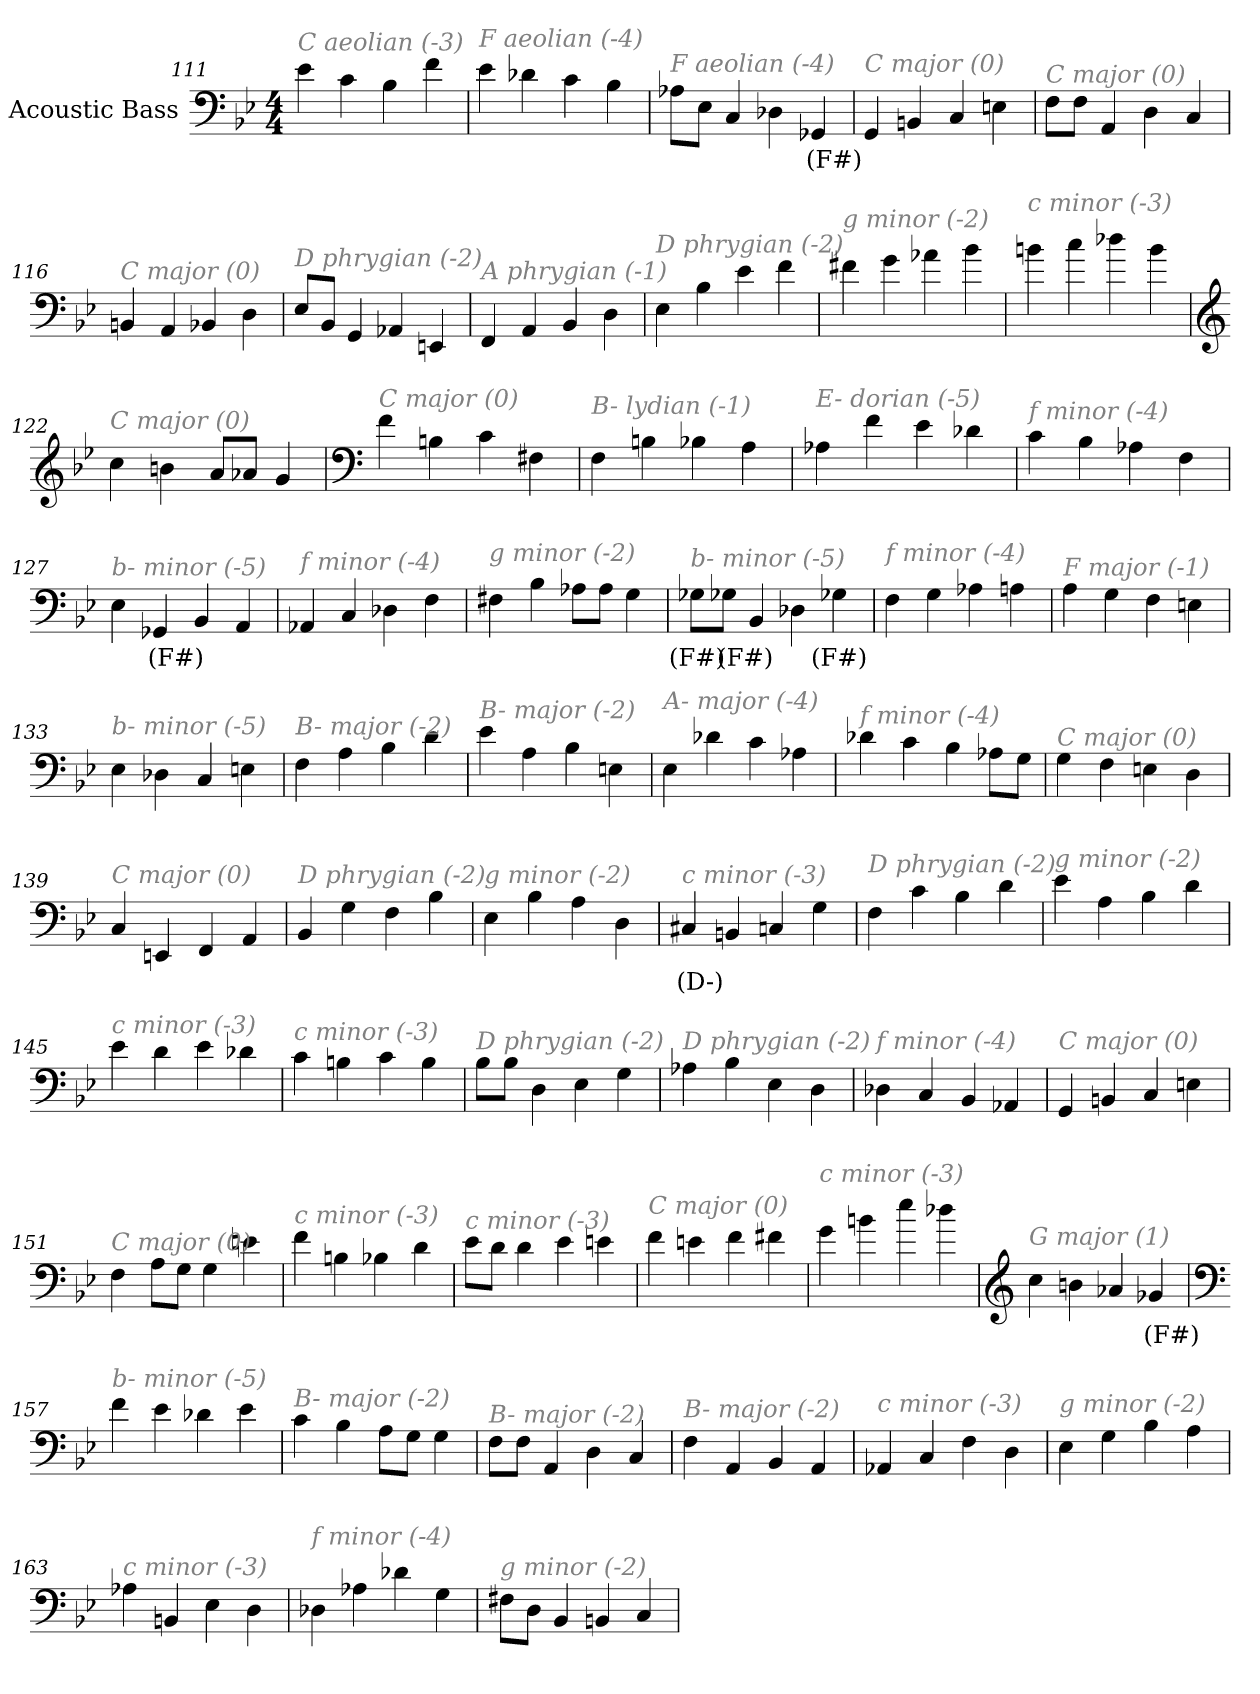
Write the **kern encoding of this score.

**kern	**text
*part1	*part1
*staff1	*staff1
*I"Acoustic Bass	*
*clefF4	*
*ITrd7c12	*
*k[b-e-]	*
*B-:	*
*M4/4	*
=111	=111
!LO:TX:i:color=#808080:t=C aeolian (-3)	!
4E-	.
4C	.
4BB-	.
4F	.
=112	=112
!LO:TX:i:color=#808080:t=F aeolian (-4)	!
4E-	.
4D-X	.
4C	.
4BB-	.
=113	=113
!LO:TX:i:color=#808080:t=F aeolian (-4)	!
8AA-XL	.
8EE-J	.
4CC	.
4DD-X	.
4GGG-Xi	(F#)
=114	=114
!LO:TX:i:color=#808080:t=C major (0)	!
4GGG	.
4BBBn	.
4CC	.
4EEn	.
=115	=115
!LO:TX:i:color=#808080:t=C major (0)	!
8FFL	.
8FFJ	.
4AAA	.
4DD	.
4CC	.
=116	=116
!LO:TX:i:color=#808080:t=C major (0)	!
4BBBn	.
4AAA	.
4BBB-X	.
4DD	.
=117	=117
!LO:TX:i:color=#808080:t=D phrygian (-2)	!
8EE-L	.
8BBB-J	.
4GGG	.
4AAA-X	.
4EEEn	.
=118	=118
!LO:TX:i:color=#808080:t=A phrygian (-1)	!
4FFF	.
4AAA	.
4BBB-	.
4DD	.
=119	=119
!LO:TX:i:color=#808080:t=D phrygian (-2)	!
4EE-	.
4BB-	.
4E-	.
4F	.
=120	=120
!LO:TX:i:color=#808080:t=g minor (-2)	!
4F#X	.
4G	.
4A-X	.
4B-	.
=121	=121
!LO:TX:i:color=#808080:t=c minor (-3)	!
4Bn	.
4c	.
4d-X	.
4B	.
=122	=122
*clefG2	*
!LO:TX:i:color=#808080:t=C major (0)	!
4c	.
4Bn	.
8AL	.
8A-XJ	.
4G	.
=123	=123
*clefF4	*
!LO:TX:i:color=#808080:t=C major (0)	!
4F	.
4BBn	.
4C	.
4FF#X	.
=124	=124
!LO:TX:i:color=#808080:t=B- lydian (-1)	!
4FF	.
4BBn	.
4BB-X	.
4AA	.
=125	=125
!LO:TX:i:color=#808080:t=E- dorian (-5)	!
4AA-X	.
4F	.
4E-	.
4D-X	.
=126	=126
!LO:TX:i:color=#808080:t=f minor (-4)	!
4C	.
4BB-	.
4AA-X	.
4FF	.
=127	=127
!LO:TX:i:color=#808080:t=b- minor (-5)	!
4EE-	.
4GGG-Xi	(F#)
4BBB-	.
4AAA	.
=128	=128
!LO:TX:i:color=#808080:t=f minor (-4)	!
4AAA-X	.
4CC	.
4DD-X	.
4FF	.
=129	=129
!LO:TX:i:color=#808080:t=g minor (-2)	!
4FF#X	.
4BB-	.
8AA-XL	.
8AA-J	.
4GG	.
=130	=130
!LO:TX:i:color=#808080:t=b- minor (-5)	!
8GG-XiL	(F#)
8GG-XiJ	(F#)
4BBB-	.
4DD-X	.
4GG-Xi	(F#)
=131	=131
!LO:TX:i:color=#808080:t=f minor (-4)	!
4FF	.
4GG	.
4AA-X	.
4AAn	.
=132	=132
!LO:TX:i:color=#808080:t=F major (-1)	!
4AA	.
4GG	.
4FF	.
4EEn	.
=133	=133
!LO:TX:i:color=#808080:t=b- minor (-5)	!
4EE-	.
4DD-X	.
4CC	.
4EEn	.
=134	=134
!LO:TX:i:color=#808080:t=B- major (-2)	!
4FF	.
4AA	.
4BB-	.
4D	.
=135	=135
!LO:TX:i:color=#808080:t=B- major (-2)	!
4E-	.
4AA	.
4BB-	.
4EEn	.
=136	=136
!LO:TX:i:color=#808080:t=A- major (-4)	!
4EE-	.
4D-X	.
4C	.
4AA-X	.
=137	=137
!LO:TX:i:color=#808080:t=f minor (-4)	!
4D-X	.
4C	.
4BB-	.
8AA-XL	.
8GGJ	.
=138	=138
!LO:TX:i:color=#808080:t=C major (0)	!
4GG	.
4FF	.
4EEn	.
4DD	.
=139	=139
!LO:TX:i:color=#808080:t=C major (0)	!
4CC	.
4EEEn	.
4FFF	.
4AAA	.
=140	=140
!LO:TX:i:color=#808080:t=D phrygian (-2)	!
4BBB-	.
4GG	.
4FF	.
4BB-	.
=141	=141
!LO:TX:i:color=#808080:t=g minor (-2)	!
4EE-	.
4BB-	.
4AA	.
4DD	.
=142	=142
!LO:TX:i:color=#808080:t=c minor (-3)	!
4CC#Xj	(D-)
4BBBn	.
4CC	.
4GG	.
=143	=143
!LO:TX:i:color=#808080:t=D phrygian (-2)	!
4FF	.
4C	.
4BB-	.
4D	.
=144	=144
!LO:TX:i:color=#808080:t=g minor (-2)	!
4E-	.
4AA	.
4BB-	.
4D	.
=145	=145
!LO:TX:i:color=#808080:t=c minor (-3)	!
4E-	.
4D	.
4E-	.
4D-X	.
=146	=146
!LO:TX:i:color=#808080:t=c minor (-3)	!
4C	.
4BBn	.
4C	.
4BB	.
=147	=147
!LO:TX:i:color=#808080:t=D phrygian (-2)	!
8BB-L	.
8BB-J	.
4DD	.
4EE-	.
4GG	.
=148	=148
!LO:TX:i:color=#808080:t=D phrygian (-2)	!
4AA-X	.
4BB-	.
4EE-	.
4DD	.
=149	=149
!LO:TX:i:color=#808080:t=f minor (-4)	!
4DD-X	.
4CC	.
4BBB-	.
4AAA-X	.
=150	=150
!LO:TX:i:color=#808080:t=C major (0)	!
4GGG	.
4BBBn	.
4CC	.
4EEn	.
=151	=151
!LO:TX:i:color=#808080:t=C major (0)	!
4FF	.
8AAL	.
8GGJ	.
4GG	.
4En	.
=152	=152
!LO:TX:i:color=#808080:t=c minor (-3)	!
4F	.
4BBn	.
4BB-X	.
4D	.
=153	=153
!LO:TX:i:color=#808080:t=c minor (-3)	!
8E-L	.
8DJ	.
4D	.
4E-	.
4En	.
=154	=154
!LO:TX:i:color=#808080:t=C major (0)	!
4F	.
4En	.
4F	.
4F#X	.
=155	=155
!LO:TX:i:color=#808080:t=c minor (-3)	!
4G	.
4Bn	.
4e-	.
4d-X	.
=156	=156
*clefG2	*
!LO:TX:i:color=#808080:t=G major (1)	!
4c	.
4Bn	.
4A-X	.
4G-Xj	(F#)
=157	=157
*clefF4	*
!LO:TX:i:color=#808080:t=b- minor (-5)	!
4F	.
4E-	.
4D-X	.
4E-	.
=158	=158
!LO:TX:i:color=#808080:t=B- major (-2)	!
4C	.
4BB-	.
8AAL	.
8GGJ	.
4GG	.
=159	=159
!LO:TX:i:color=#808080:t=B- major (-2)	!
8FFL	.
8FFJ	.
4AAA	.
4DD	.
4CC	.
=160	=160
!LO:TX:i:color=#808080:t=B- major (-2)	!
4FF	.
4AAA	.
4BBB-	.
4AAA	.
=161	=161
!LO:TX:i:color=#808080:t=c minor (-3)	!
4AAA-X	.
4CC	.
4FF	.
4DD	.
=162	=162
!LO:TX:i:color=#808080:t=g minor (-2)	!
4EE-	.
4GG	.
4BB-	.
4AA	.
=163	=163
!LO:TX:i:color=#808080:t=c minor (-3)	!
4AA-X	.
4BBBn	.
4EE-	.
4DD	.
=164	=164
!LO:TX:i:color=#808080:t=f minor (-4)	!
4DD-X	.
4AA-X	.
4D-X	.
4GG	.
=165	=165
!LO:TX:i:color=#808080:t=g minor (-2)	!
8FF#XL	.
8DDJ	.
4BBB-	.
4BBBn	.
4CC	.
=	=
*-	*-
